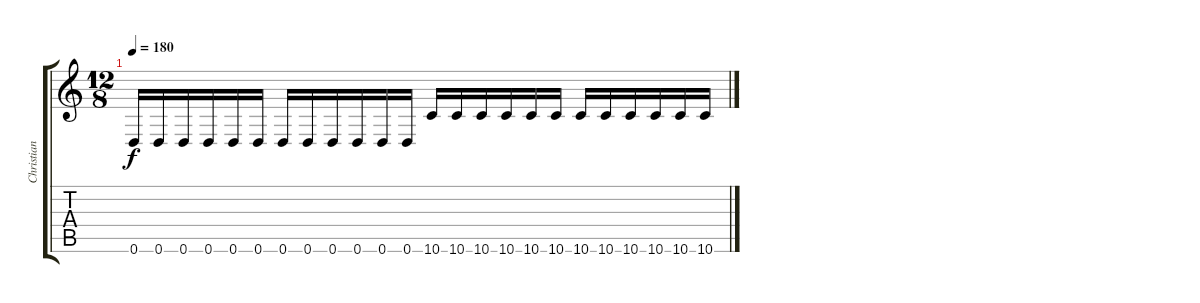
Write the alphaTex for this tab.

\track ("Christian Andeu" "Christian ") {instrument distortionguitar}
\staff {score tabs}
\tuning (D4 A3 F3 C3 G2 D2) {hide}
\ts (12 8)
\tempo 180
\clef g2
\ks c
0.6.16{dy f} 0.6.16 0.6.16 0.6.16 0.6.16 0.6.16 0.6.16 0.6.16 0.6.16 0.6.16 0.6.16 0.6.16 10.6.16 10.6.16 10.6.16 10.6.16 10.6.16 10.6.16 10.6.16 10.6.16 10.6.16 10.6.16 10.6.16 10.6.16
